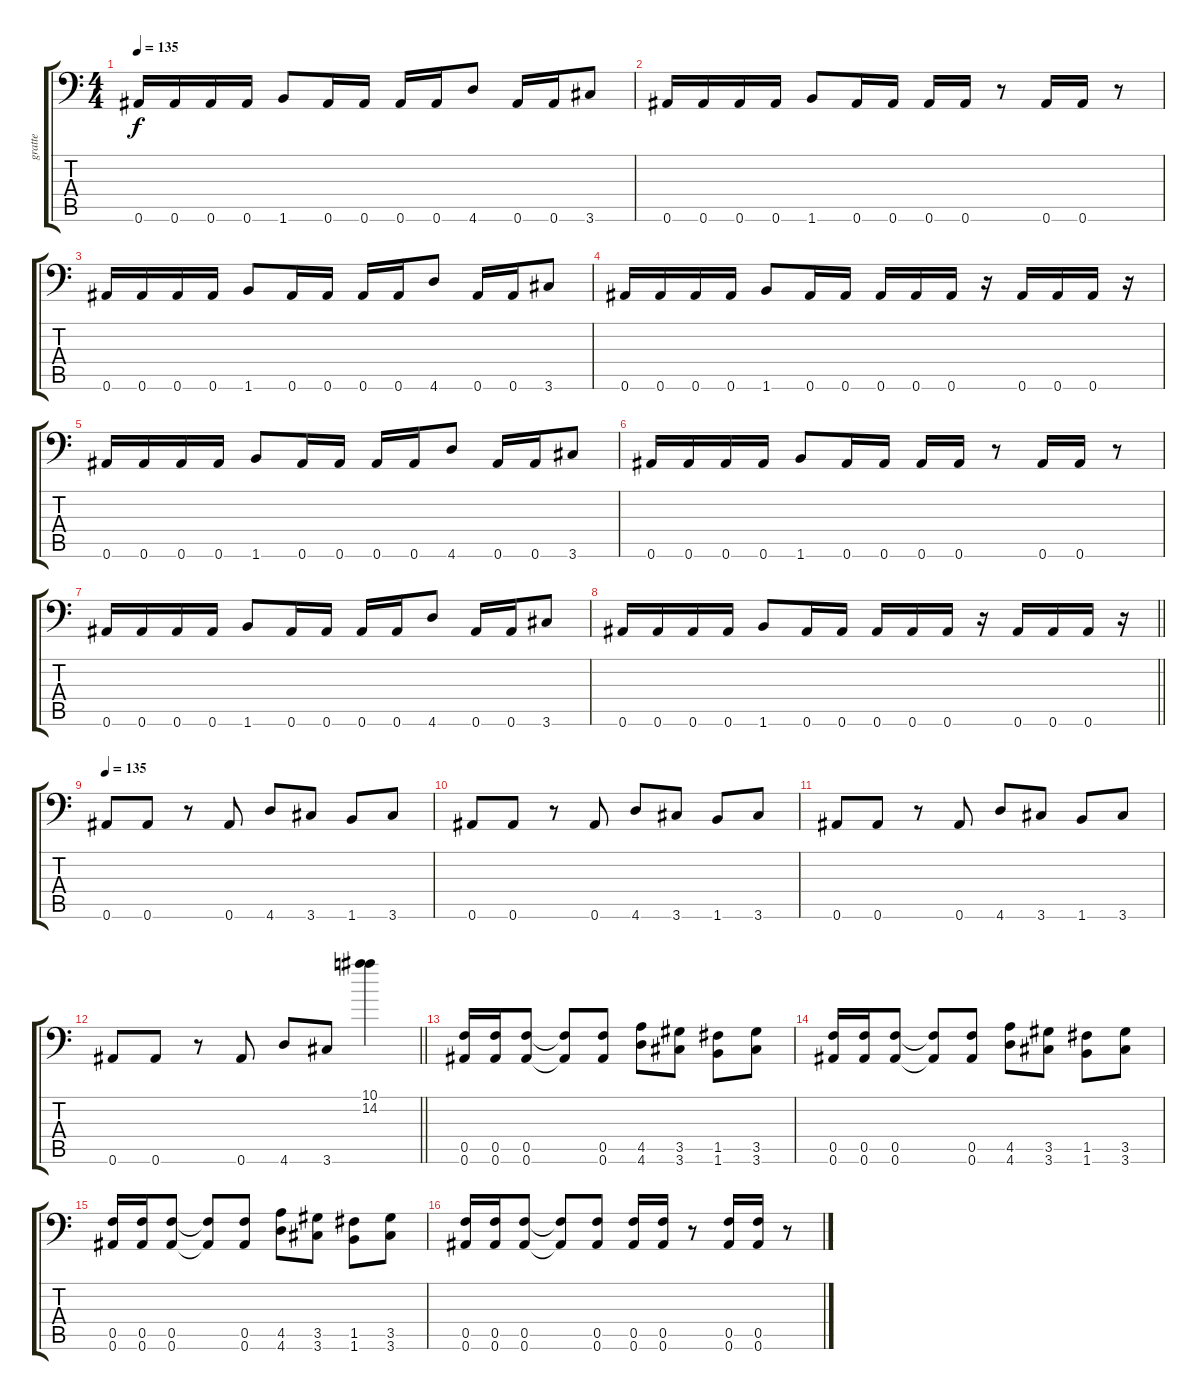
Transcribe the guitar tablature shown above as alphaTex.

\track ("gratte" "gratte") {instrument distortionguitar}
\staff {score tabs}
\tuning (C4 G3 Eb3 Bb2 F2 Bb1) {hide}
\ts (4 4)
\section ("" "")
\tempo 135
\clef f4
\ks c
0.6.16{dy f} 0.6.16 0.6.16 0.6.16 1.6.8 0.6.16 0.6.16 0.6.16 0.6.16 4.6.8 0.6.16 0.6.16 3.6.8 |
0.6.16 0.6.16 0.6.16 0.6.16 1.6.8 0.6.16 0.6.16 0.6.16 0.6.16 r.8 0.6.16 0.6.16 r.8 |
0.6.16 0.6.16 0.6.16 0.6.16 1.6.8 0.6.16 0.6.16 0.6.16 0.6.16 4.6.8 0.6.16 0.6.16 3.6.8 |
0.6.16 0.6.16 0.6.16 0.6.16 1.6.8 0.6.16 0.6.16 0.6.16 0.6.16 0.6.16 r.16 0.6.16 0.6.16 0.6.16 r.16 |
0.6.16 0.6.16 0.6.16 0.6.16 1.6.8 0.6.16 0.6.16 0.6.16 0.6.16 4.6.8 0.6.16 0.6.16 3.6.8 |
0.6.16 0.6.16 0.6.16 0.6.16 1.6.8 0.6.16 0.6.16 0.6.16 0.6.16 r.8 0.6.16 0.6.16 r.8 |
0.6.16 0.6.16 0.6.16 0.6.16 1.6.8 0.6.16 0.6.16 0.6.16 0.6.16 4.6.8 0.6.16 0.6.16 3.6.8 |
\barLineRight lightlight
0.6.16 0.6.16 0.6.16 0.6.16 1.6.8 0.6.16 0.6.16 0.6.16 0.6.16 0.6.16 r.16 0.6.16 0.6.16 0.6.16 r.16 |
\section ("" "")
\tempo 135
0.6.8 0.6.8 r.8 0.6.8 4.6.8 3.6.8 1.6.8 3.6.8 |
0.6.8 0.6.8 r.8 0.6.8 4.6.8 3.6.8 1.6.8 3.6.8 |
0.6.8 0.6.8 r.8 0.6.8 4.6.8 3.6.8 1.6.8 3.6.8 |
\barLineRight lightlight
0.6.8 0.6.8 r.8 0.6.8 4.6.8 3.6.8 (10.1 14.2).4 |
\section ("" "")
(0.5 0.6).16 (0.5 0.6).16 (0.5 0.6).8 (0.5{t} 0.6{t}).8 (0.5 0.6).8 (4.5 4.6).8 (3.5 3.6).8 (1.5 1.6).8 (3.5 3.6).8 |
(0.5 0.6).16 (0.5 0.6).16 (0.5 0.6).8 (0.5{t} 0.6{t}).8 (0.5 0.6).8 (4.5 4.6).8 (3.5 3.6).8 (1.5 1.6).8 (3.5 3.6).8 |
(0.5 0.6).16 (0.5 0.6).16 (0.5 0.6).8 (0.5{t} 0.6{t}).8 (0.5 0.6).8 (4.5 4.6).8 (3.5 3.6).8 (1.5 1.6).8 (3.5 3.6).8 |
(0.5 0.6).16 (0.5 0.6).16 (0.5 0.6).8 (0.5{t} 0.6{t}).8 (0.5 0.6).8 (0.5 0.6).16 (0.5 0.6).16 r.8 (0.5 0.6).16 (0.5 0.6).16 r.8
